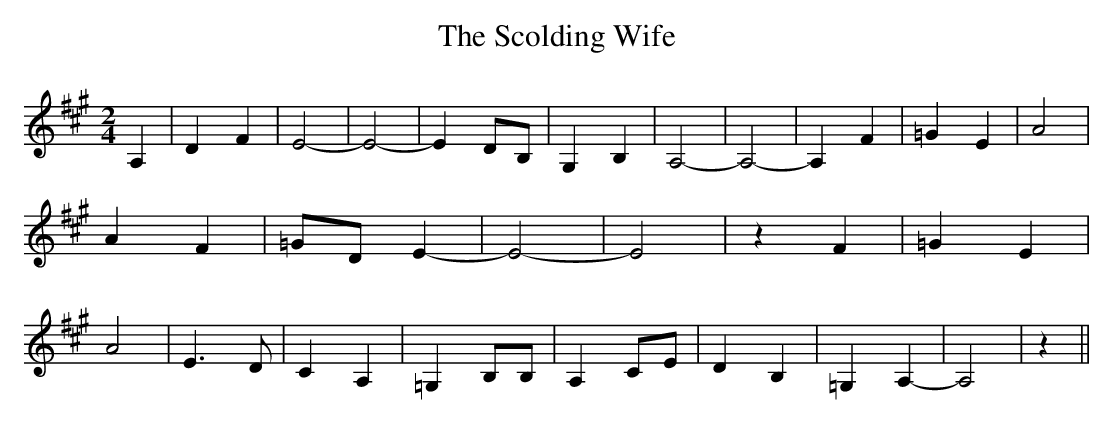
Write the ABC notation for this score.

X:1
T:The Scolding Wife
M:2/4
L:1/4
K:A
 A,| D F| E2-| E2-| ED/2-B,/2| G, B,| A,2-| A,2-| A, F| =G E| A2| A F|\
=G/2-D/2 E-| E2-| E2| z F| =G E| A2| E3/2 D/2| C A,| =G, B,/2B,/2|\
 A,C/2-E/2| D B,| =G, A,-| A,2| z||
